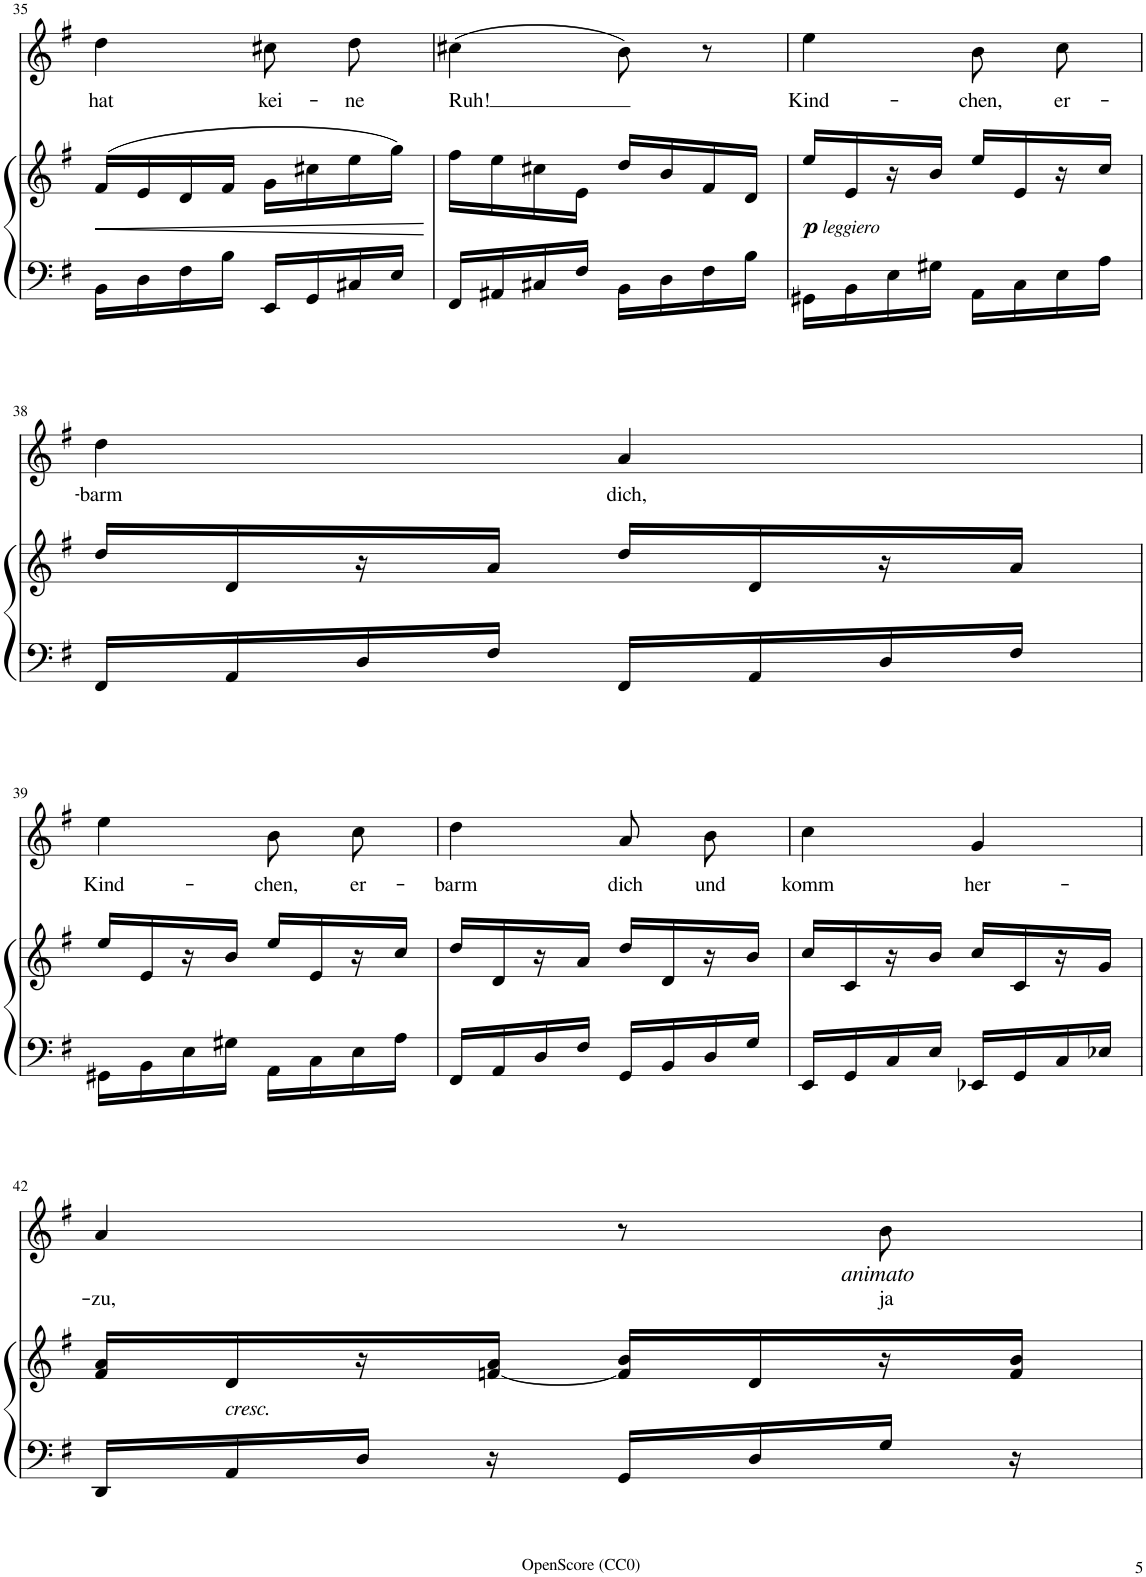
**kern	**kern	**dynam	**kern	**text
*part2	*part2	*part2	*part1	*part1
*staff3	*staff2	*staff2/3	*staff1	*staff1
*I"Pianoforte	*	*	*I"Singstimme Voice	*
*I'Pno	*	*	*	*
!!LO:PB:g=z
*clefF4	*clefG2	*	*clefG2	*
*k[f#]	*k[f#]	*	*k[f#]	*
*M2/4	*M2/4	*	*M2/4	*
=35	=35	=35	=35	=35
!	!	!LO:HP:b	!	!LO:LY:b
16BB\LL	(16f#/LL	<	4dd\	hat
16D\	16e/	.	.	.
16F#\	16d/	.	.	.
16B\JJ	16f#/JJ	.	.	.
!	!	!	!	!LO:LY:b
16EE/LL	16g\LL	.	8cc#X\L	kei-
16GG/	16cc#X\	.	.	.
!	!	!	!	!LO:LY:b
16C#X/	16ee\	.	8dd\J	-ne
16E/JJ	16gg\JJ)	.	.	.
.	.	[	.	.
=36	=36	=36	=36	=36
!	!	!	!	!LO:LY:b
16FF#/LL	16ff#\LL	.	(4cc#X\	Ruh!
16AA#X/	16ee\	.	.	.
16C#X/	16cc#X\	.	.	.
16F#/JJ	16e\JJ	.	.	.
16BB\LL	16dd/LL	.	8b\)	.
16D\	16b/	.	.	.
16F#\	16f#/	.	8r	.
16B\JJ	16d/JJ	.	.	.
=37	=37	=37	=37	=37
!	!	!LO:DY:b	!	!LO:LY:b
!	!	!LO:DY:n=1:b	!	!
16GG#X\LL	16ee/LL	p other-dynamics	4ee\	Kind-
16BB\	16e/	.	.	.
16E\	16r	.	.	.
16G#X\JJ	16b/JJ	.	.	.
!	!	!	!	!LO:LY:b
16AA\LL	16ee/LL	.	8b\L	-chen,
16C\	16e/	.	.	.
!	!	!	!	!LO:LY:b
16E\	16r	.	8cc\J	er-
16A\JJ	16cc/JJ	.	.	.
!!LO:LB:g=z
=38	=38	=38	=38	=38
!	!	!	!	!LO:LY:b
16FF#/LL	16dd/LL	.	4dd\	-barm
16AA/	16d/	.	.	.
16D/	16r	.	.	.
16F#/JJ	16a/JJ	.	.	.
!	!	!	!	!LO:LY:b
16FF#/LL	16dd/LL	.	4a/	dich,
16AA/	16d/	.	.	.
16D/	16r	.	.	.
16F#/JJ	16a/JJ	.	.	.
!!LO:LB:g=z
=39	=39	=39	=39	=39
!	!	!	!	!LO:LY:b
16GG#X\LL	16ee/LL	.	4ee\	Kind-
16BB\	16e/	.	.	.
16E\	16r	.	.	.
16G#X\JJ	16b/JJ	.	.	.
!	!	!	!	!LO:LY:b
16AA\LL	16ee/LL	.	8b\L	-chen,
16C\	16e/	.	.	.
!	!	!	!	!LO:LY:b
16E\	16r	.	8cc\J	er-
16A\JJ	16cc/JJ	.	.	.
=40	=40	=40	=40	=40
!	!	!	!	!LO:LY:b
16FF#/LL	16dd/LL	.	4dd\	-barm
16AA/	16d/	.	.	.
16D/	16r	.	.	.
16F#/JJ	16a/JJ	.	.	.
!	!	!	!	!LO:LY:b
16GG/LL	16dd/LL	.	8a/L	dich
16BB/	16d/	.	.	.
!	!	!	!	!LO:LY:b
16D/	16r	.	8b/J	und
16G/JJ	16b/JJ	.	.	.
=41	=41	=41	=41	=41
!	!	!	!	!LO:LY:b
16EE/LL	16cc/LL	.	4cc\	komm
16GG/	16c/	.	.	.
16C/	16r	.	.	.
16E/JJ	16b/JJ	.	.	.
!	!	!	!	!LO:LY:b
16EE-X/LL	16cc/LL	.	4g/	her-
16GG/	16c/	.	.	.
16C/	16r	.	.	.
16E-X/JJ	16g/JJ	.	.	.
!!LO:LB:g=z
=42	=42	=42	=42	=42
!	!	!	!	!LO:LY:b
16DD/LL	16f#/ 16a/LL	.	4a/	-zu,
!	!LO:TX:b:i:t=cresc.	!	!	!
16AA/	16d/	.	.	.
16D/JJ	16r	.	.	.
16r	[16fn/ 16a/JJ	.	.	.
16GG/LL	16f/] 16b/LL	.	8r	.
16D/	16d/	.	.	.
!	!	!	!LO:TX:b:i:t=animato	!
!	!	!	!	!LO:LY:b
16G/JJ	16r	.	8b\	ja
16r	16f/ 16b/JJ	.	.	.
=	=	=	=	=
*-	*-	*-	*-	*-
